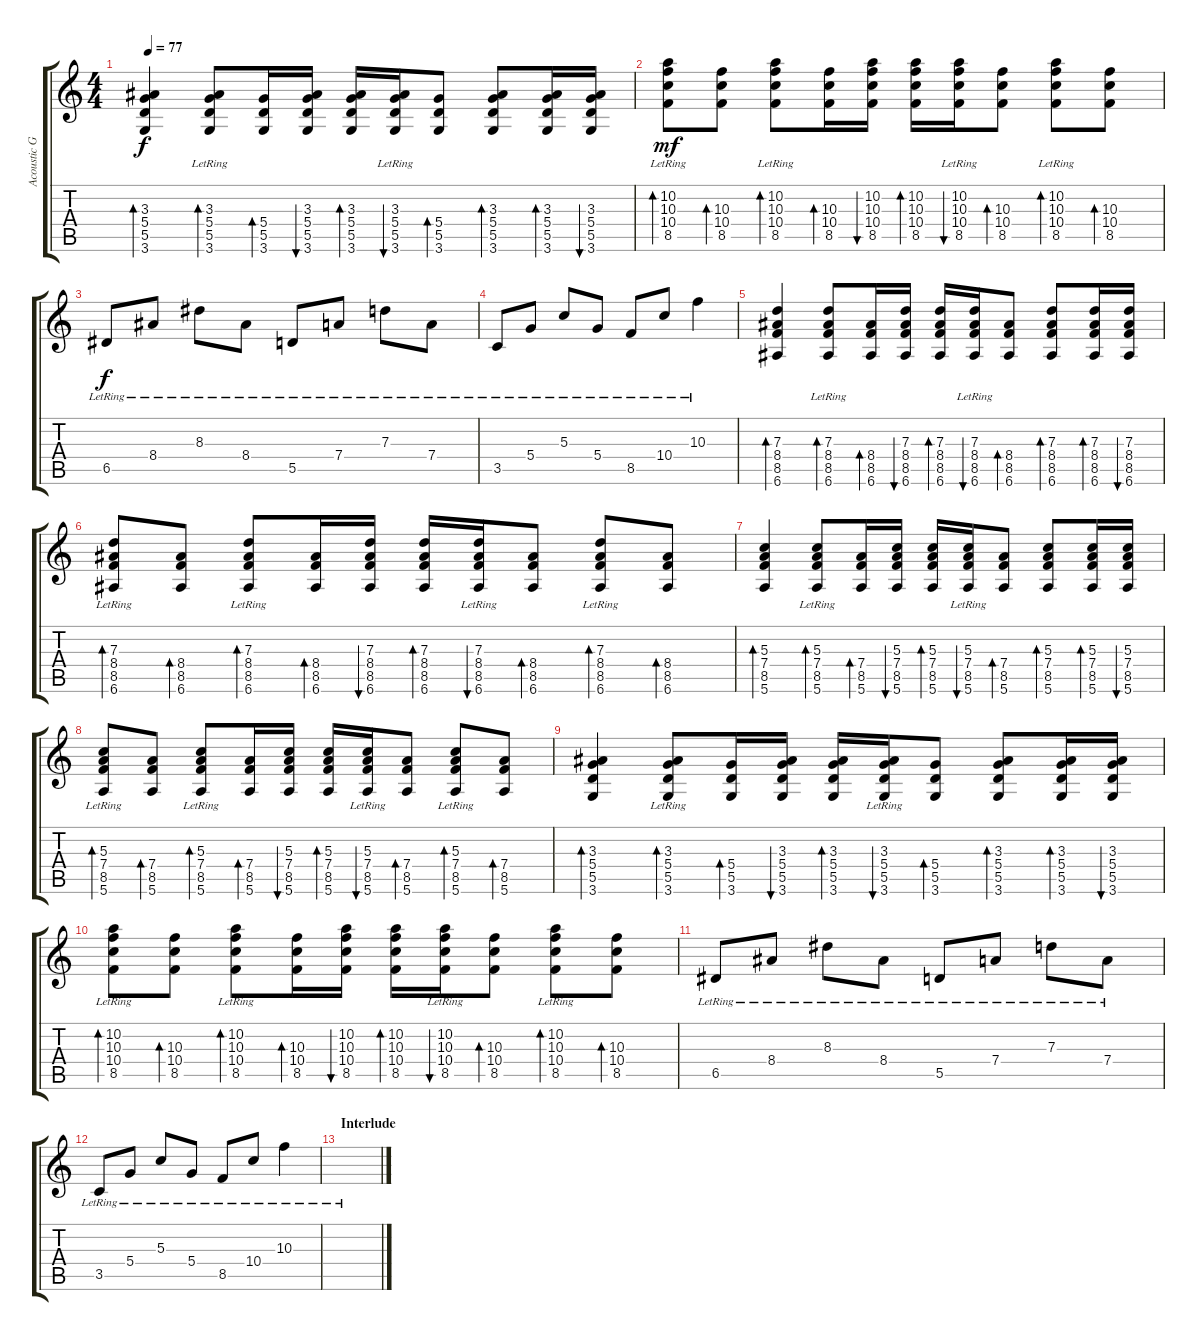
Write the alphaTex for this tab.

\track ("Acoustic Guitar" "Acoustic G") {instrument acousticguitarsteel}
\staff {score tabs}
\tuning (E4 B3 G3 D3 A2 E2) {hide}
\ts (4 4)
\tempo 77
\clef g2
\ks c
(3.3 5.4 5.5 3.6).4{bd 30 dy f} (3.3{lr} 5.4 5.5 3.6).8{bd 30} (5.4 5.5 3.6).16{bd 30} (3.3 5.4 5.5 3.6).16{bu 30} (3.3 5.4 5.5 3.6).16{bd 30} (3.3{lr} 5.4 5.5 3.6).16{bu 30} (5.4 5.5 3.6).8{bd 30} (3.3 5.4 5.5 3.6).8{bd 30} (3.3 5.4 5.5 3.6).16{bd 30} (3.3 5.4 5.5 3.6).16{bu 30} |
(10.2{lr} 10.3 10.4 8.5).8{bd 30 dy mf} (10.3 10.4 8.5).8{bd 30} (10.2{lr} 10.3 10.4 8.5).8{bd 30} (10.3 10.4 8.5).16{bd 30} (10.2 10.3 10.4 8.5).16{bu 30} (10.2 10.3 10.4 8.5).16{bd 30} (10.2{lr} 10.3 10.4 8.5).16{bu 30} (10.3 10.4 8.5).8{bd 30} (10.2{lr} 10.3 10.4 8.5).8{bd 30} (10.3 10.4 8.5).8{bd 30} |
6.5{lr}.8{dy f} 8.4{lr}.8 8.3{lr}.8 8.4{lr}.8 5.5{lr}.8 7.4{lr}.8 7.3{lr}.8 7.4{lr}.8 |
3.5{lr}.8 5.4{lr}.8 5.3{lr}.8 5.4{lr}.8 8.5{lr}.8 10.4{lr}.8 10.3{lr}.4 |
(7.3 8.4 8.5 6.6).4{bd 30} (7.3{lr} 8.4 8.5 6.6).8{bd 30} (8.4 8.5 6.6).16{bd 30} (7.3 8.4 8.5 6.6).16{bu 30} (7.3 8.4 8.5 6.6).16{bd 30} (7.3{lr} 8.4 8.5 6.6).16{bu 30} (8.4 8.5 6.6).8{bd 30} (7.3 8.4 8.5 6.6).8{bd 30} (7.3 8.4 8.5 6.6).16{bd 30} (7.3 8.4 8.5 6.6).16{bu 30} |
(7.3{lr} 8.4 8.5 6.6).8{bd 30} (8.4 8.5 6.6).8{bd 30} (7.3{lr} 8.4 8.5 6.6).8{bd 30} (8.4 8.5 6.6).16{bd 30} (7.3 8.4 8.5 6.6).16{bu 30} (7.3 8.4 8.5 6.6).16{bd 30} (7.3{lr} 8.4 8.5 6.6).16{bu 30} (8.4 8.5 6.6).8{bd 30} (7.3{lr} 8.4 8.5 6.6).8{bd 30} (8.4 8.5 6.6).8{bd 30} |
(5.3 7.4 8.5 5.6).4{bd 30} (5.3{lr} 7.4 8.5 5.6).8{bd 30} (7.4 8.5 5.6).16{bd 30} (5.3 7.4 8.5 5.6).16{bu 30} (5.3 7.4 8.5 5.6).16{bd 30} (5.3{lr} 7.4 8.5 5.6).16{bu 30} (7.4 8.5 5.6).8{bd 30} (5.3 7.4 8.5 5.6).8{bd 30} (5.3 7.4 8.5 5.6).16{bd 30} (5.3 7.4 8.5 5.6).16{bu 30} |
(5.3{lr} 7.4 8.5 5.6).8{bd 30} (7.4 8.5 5.6).8{bd 30} (5.3{lr} 7.4 8.5 5.6).8{bd 30} (7.4 8.5 5.6).16{bd 30} (5.3 7.4 8.5 5.6).16{bu 30} (5.3 7.4 8.5 5.6).16{bd 30} (5.3{lr} 7.4 8.5 5.6).16{bu 30} (7.4 8.5 5.6).8{bd 30} (5.3{lr} 7.4 8.5 5.6).8{bd 30} (7.4 8.5 5.6).8{bd 30} |
(3.3 5.4 5.5 3.6).4{bd 30} (3.3{lr} 5.4 5.5 3.6).8{bd 30} (5.4 5.5 3.6).16{bd 30} (3.3 5.4 5.5 3.6).16{bu 30} (3.3 5.4 5.5 3.6).16{bd 30} (3.3{lr} 5.4 5.5 3.6).16{bu 30} (5.4 5.5 3.6).8{bd 30} (3.3 5.4 5.5 3.6).8{bd 30} (3.3 5.4 5.5 3.6).16{bd 30} (3.3 5.4 5.5 3.6).16{bu 30} |
(10.2{lr} 10.3 10.4 8.5).8{bd 30} (10.3 10.4 8.5).8{bd 30} (10.2{lr} 10.3 10.4 8.5).8{bd 30} (10.3 10.4 8.5).16{bd 30} (10.2 10.3 10.4 8.5).16{bu 30} (10.2 10.3 10.4 8.5).16{bd 30} (10.2{lr} 10.3 10.4 8.5).16{bu 30} (10.3 10.4 8.5).8{bd 30} (10.2{lr} 10.3 10.4 8.5).8{bd 30} (10.3 10.4 8.5).8{bd 30} |
6.5{lr}.8 8.4{lr}.8 8.3{lr}.8 8.4{lr}.8 5.5{lr}.8 7.4{lr}.8 7.3{lr}.8 7.4{lr}.8 |
3.5{lr}.8 5.4{lr}.8 5.3{lr}.8 5.4{lr}.8 8.5{lr}.8 10.4{lr}.8 10.3{lr}.4 |
\section ("" "Interlude")
